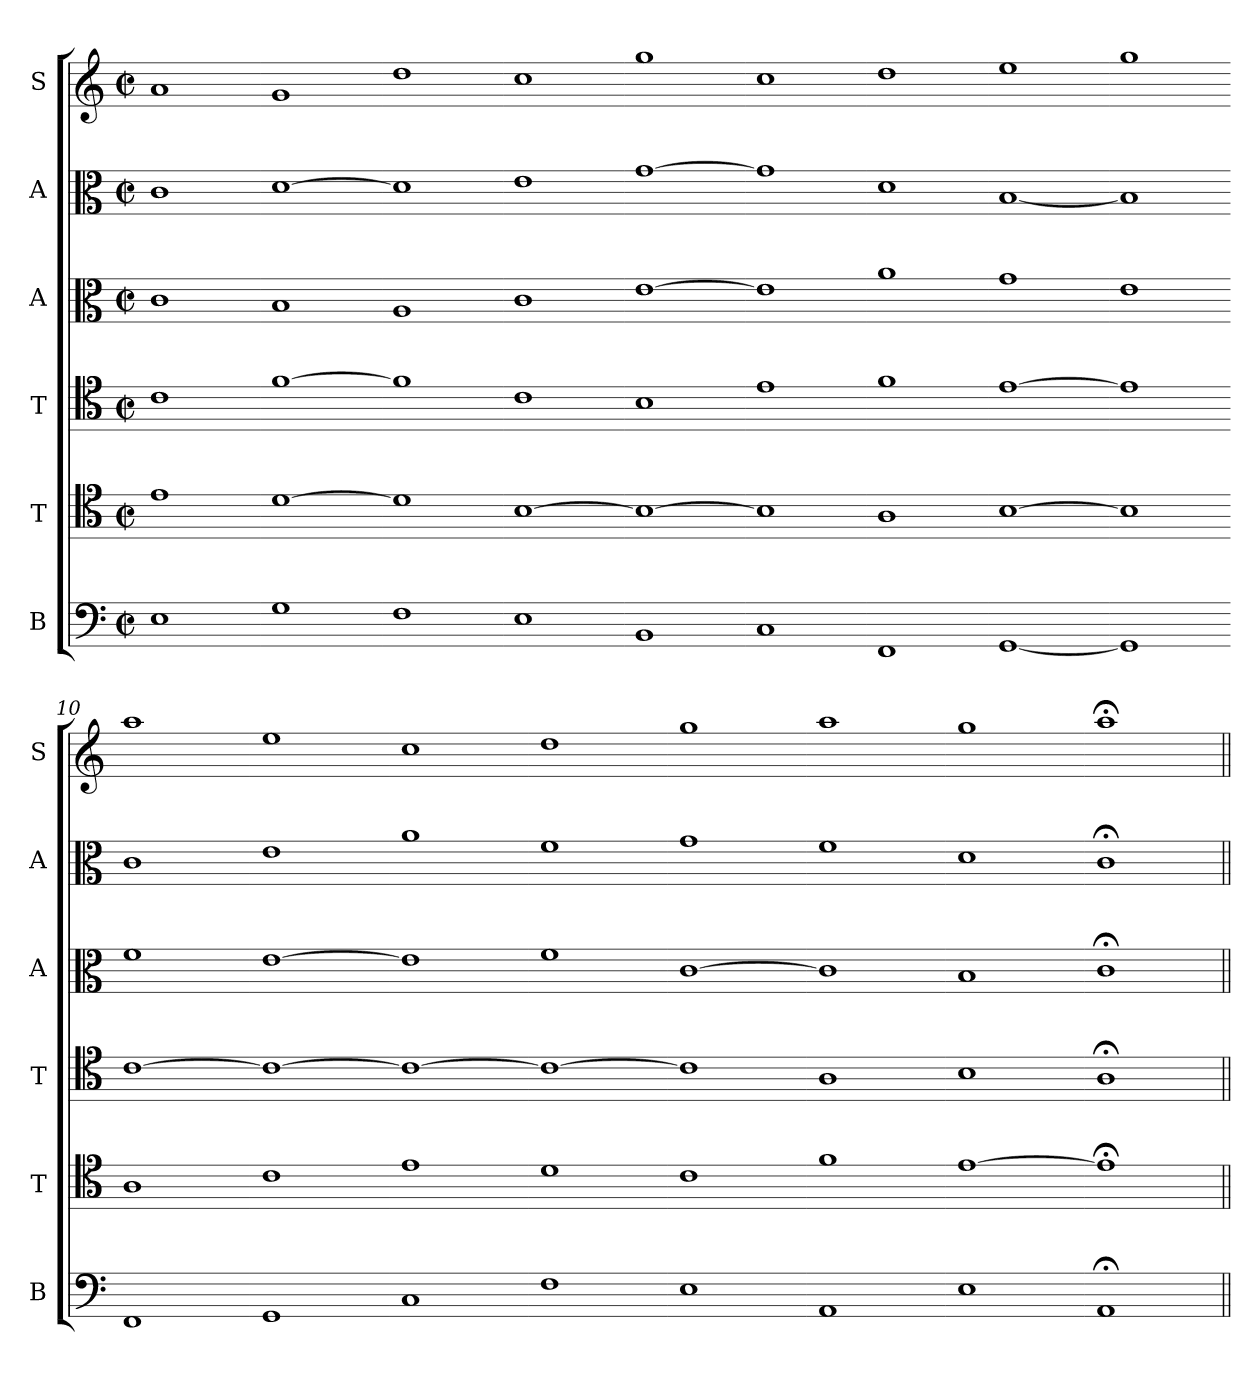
**kern	**kern	**kern	**kern	**kern	**kern
*part6	*part5	*part4	*part3	*part2	*part1
*staff6	*staff5	*staff4	*staff3	*staff2	*staff1
*I"B	*I"T	*I"T	*I"A	*I"A	*I"S
*I'B	*I'T	*I'T	*I'A	*I'A	*I'S
*clefF4	*clefC4	*clefC4	*clefC3	*clefC3	*clefG2
*k[]	*k[]	*k[]	*k[]	*k[]	*k[]
*M2/2	*M2/2	*M2/2	*M2/2	*M2/2	*M2/2
*met(c|)	*met(c|)	*met(c|)	*met(c|)	*met(c|)	*met(c|)
*MM208	*MM208	*MM208	*MM208	*MM208	*MM208
=1	=1	=1	=1	=1	=1
1E	1e	1c	1c	1c	1a
=2-	=2-	=2-	=2-	=2-	=2-
1G	[1d	[1f	1B	[1d	1g
=3-	=3-	=3-	=3-	=3-	=3-
1F	1d]	1f]	1A	1d]	1dd
=4-	=4-	=4-	=4-	=4-	=4-
1E	[1B	1c	1c	1e	1cc
=5-	=5-	=5-	=5-	=5-	=5-
1BB	1B_	1B	[1e	[1g	1gg
=6-	=6-	=6-	=6-	=6-	=6-
1C	1B]	1e	1e]	1g]	1cc
=7-	=7-	=7-	=7-	=7-	=7-
1FF	1A	1f	1a	1d	1dd
=8-	=8-	=8-	=8-	=8-	=8-
[1GG	[1B	[1e	1g	[1B	1ee
=9-	=9-	=9-	=9-	=9-	=9-
1GG]	1B]	1e]	1e	1B]	1gg
=10-	=10-	=10-	=10-	=10-	=10-
1FF	1A	[1c	1f	1c	1aa
=11-	=11-	=11-	=11-	=11-	=11-
1GG	1c	1c_	[1e	1e	1ee
=12-	=12-	=12-	=12-	=12-	=12-
1C	1e	1c_	1e]	1a	1cc
=13-	=13-	=13-	=13-	=13-	=13-
1F	1d	1c_	1f	1f	1dd
=14-	=14-	=14-	=14-	=14-	=14-
1E	1c	1c]	[1c	1g	1gg
=15-	=15-	=15-	=15-	=15-	=15-
1AA	1f	1A	1c]	1f	1aa
=16-	=16-	=16-	=16-	=16-	=16-
1E	[1e	1B	1B	1d	1gg
=17-	=17-	=17-	=17-	=17-	=17-
1AA;<	1e;<]	1A;<	1c;<	1c;	1aa;<
=||	=||	=||	=||	=||	=||
*-	*-	*-	*-	*-	*-
